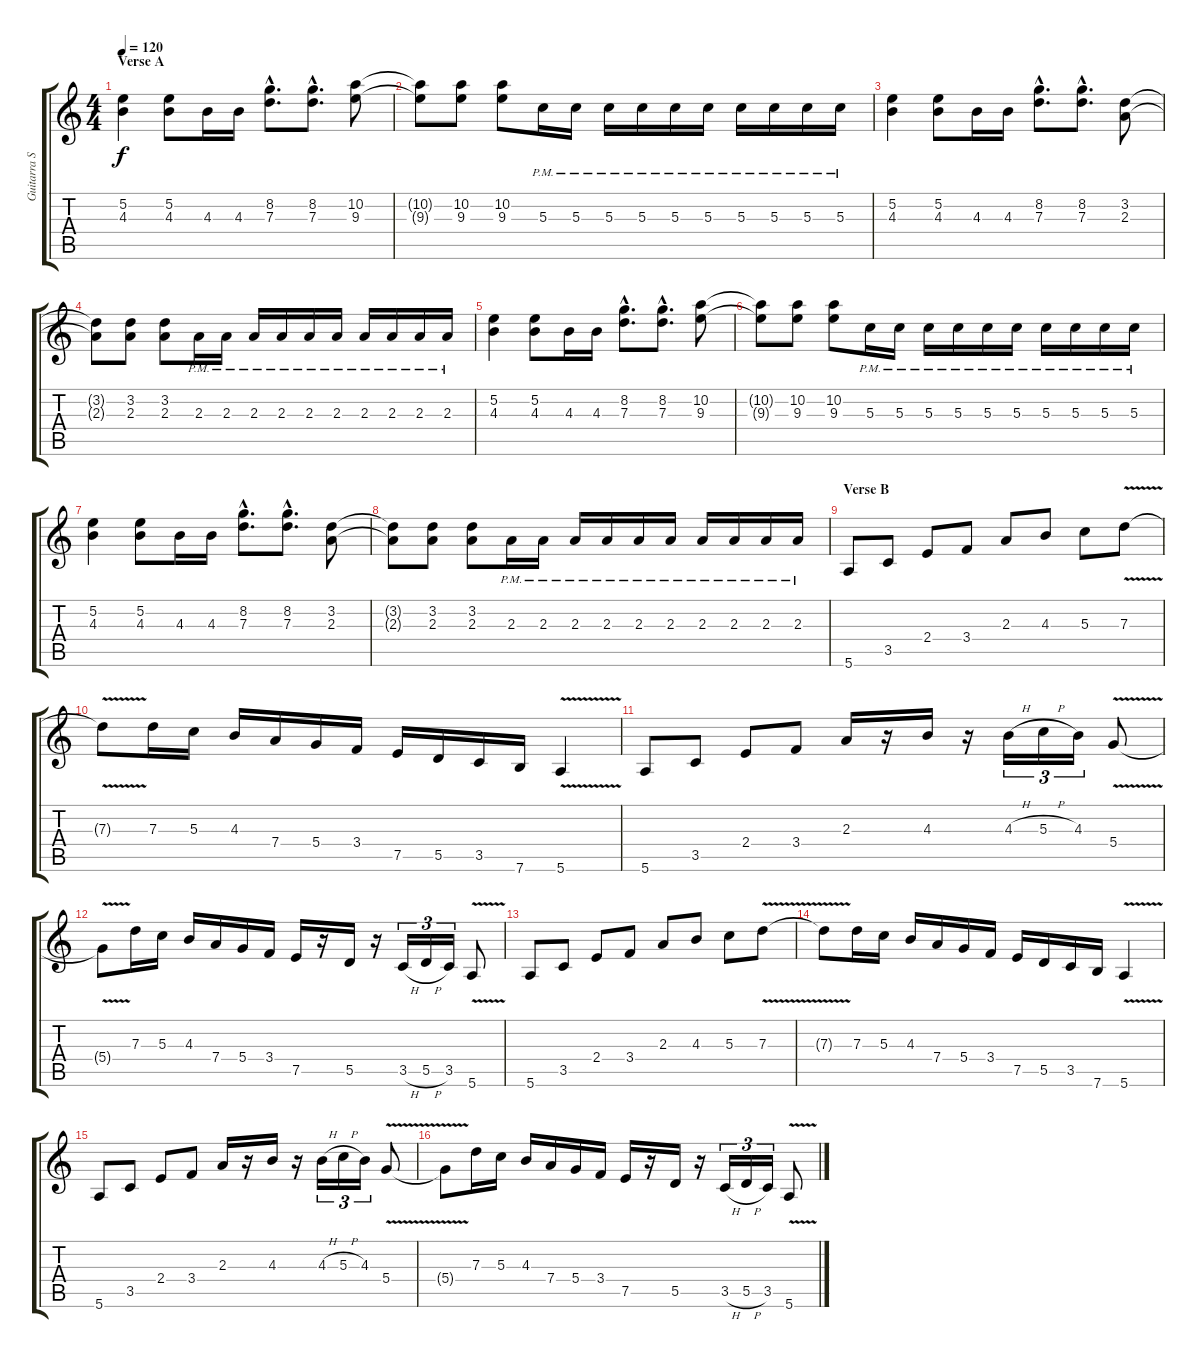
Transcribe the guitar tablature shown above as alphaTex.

\track ("Guitarra Solo" "Guitarra S") {instrument overdrivenguitar}
\staff {score tabs}
\tuning (E4 B3 G3 D3 A2 E2) {hide}
\ts (4 4)
\section ("" "Verse A")
\tempo 120
\clef g2
\ks c
(5.2 4.3).4{dy f} (5.2 4.3).8 4.3.16 4.3.16 (8.2{hac} 7.3{hac}).8{d} (8.2{hac} 7.3{hac}).8{d} (10.2 9.3).8 |
(10.2{t} 9.3{t}).8 (10.2 9.3).8 (10.2 9.3).8 5.3{pm}.16 5.3{pm}.16 5.3{pm}.16 5.3{pm}.16 5.3{pm}.16 5.3{pm}.16 5.3{pm}.16 5.3{pm}.16 5.3{pm}.16 5.3{pm}.16 |
(5.2 4.3).4 (5.2 4.3).8 4.3.16 4.3.16 (8.2{hac} 7.3{hac}).8{d} (8.2{hac} 7.3{hac}).8{d} (3.2 2.3).8 |
(3.2{t} 2.3{t}).8 (3.2 2.3).8 (3.2 2.3).8 2.3{pm}.16 2.3{pm}.16 2.3{pm}.16 2.3{pm}.16 2.3{pm}.16 2.3{pm}.16 2.3{pm}.16 2.3{pm}.16 2.3{pm}.16 2.3{pm}.16 |
(5.2 4.3).4 (5.2 4.3).8 4.3.16 4.3.16 (8.2{hac} 7.3{hac}).8{d} (8.2{hac} 7.3{hac}).8{d} (10.2 9.3).8 |
(10.2{t} 9.3{t}).8 (10.2 9.3).8 (10.2 9.3).8 5.3{pm}.16 5.3{pm}.16 5.3{pm}.16 5.3{pm}.16 5.3{pm}.16 5.3{pm}.16 5.3{pm}.16 5.3{pm}.16 5.3{pm}.16 5.3{pm}.16 |
(5.2 4.3).4 (5.2 4.3).8 4.3.16 4.3.16 (8.2{hac} 7.3{hac}).8{d} (8.2{hac} 7.3{hac}).8{d} (3.2 2.3).8 |
(3.2{t} 2.3{t}).8 (3.2 2.3).8 (3.2 2.3).8 2.3{pm}.16 2.3{pm}.16 2.3{pm}.16 2.3{pm}.16 2.3{pm}.16 2.3{pm}.16 2.3{pm}.16 2.3{pm}.16 2.3{pm}.16 2.3{pm}.16 |
\section ("" "Verse B")
5.6.8 3.5.8 2.4.8 3.4.8 2.3.8 4.3.8 5.3.8 7.3{v}.8 |
7.3{t}.8 7.3.16 5.3.16 4.3.16 7.4.16 5.4.16 3.4.16 7.5.16 5.5.16 3.5.16 7.6.16 5.6{v}.4 |
5.6.8 3.5.8 2.4.8 3.4.8 2.3.16 r.16 4.3.16 r.16 4.3{h}.16{tu (3 2)} 5.3{h}.16{tu (3 2)} 4.3.16{tu (3 2)} 5.4{v}.8 |
5.4{t}.8 7.3.16 5.3.16 4.3.16 7.4.16 5.4.16 3.4.16 7.5.16 r.16 5.5.16 r.16 3.5{h}.16{tu (3 2)} 5.5{h}.16{tu (3 2)} 3.5.16{tu (3 2)} 5.6{v}.8 |
5.6.8 3.5.8 2.4.8 3.4.8 2.3.8 4.3.8 5.3.8 7.3{v}.8 |
7.3{t}.8 7.3.16 5.3.16 4.3.16 7.4.16 5.4.16 3.4.16 7.5.16 5.5.16 3.5.16 7.6.16 5.6{v}.4 |
5.6.8 3.5.8 2.4.8 3.4.8 2.3.16 r.16 4.3.16 r.16 4.3{h}.16{tu (3 2)} 5.3{h}.16{tu (3 2)} 4.3.16{tu (3 2)} 5.4{v}.8 |
5.4{t}.8 7.3.16 5.3.16 4.3.16 7.4.16 5.4.16 3.4.16 7.5.16 r.16 5.5.16 r.16 3.5{h}.16{tu (3 2)} 5.5{h}.16{tu (3 2)} 3.5.16{tu (3 2)} 5.6{v}.8
